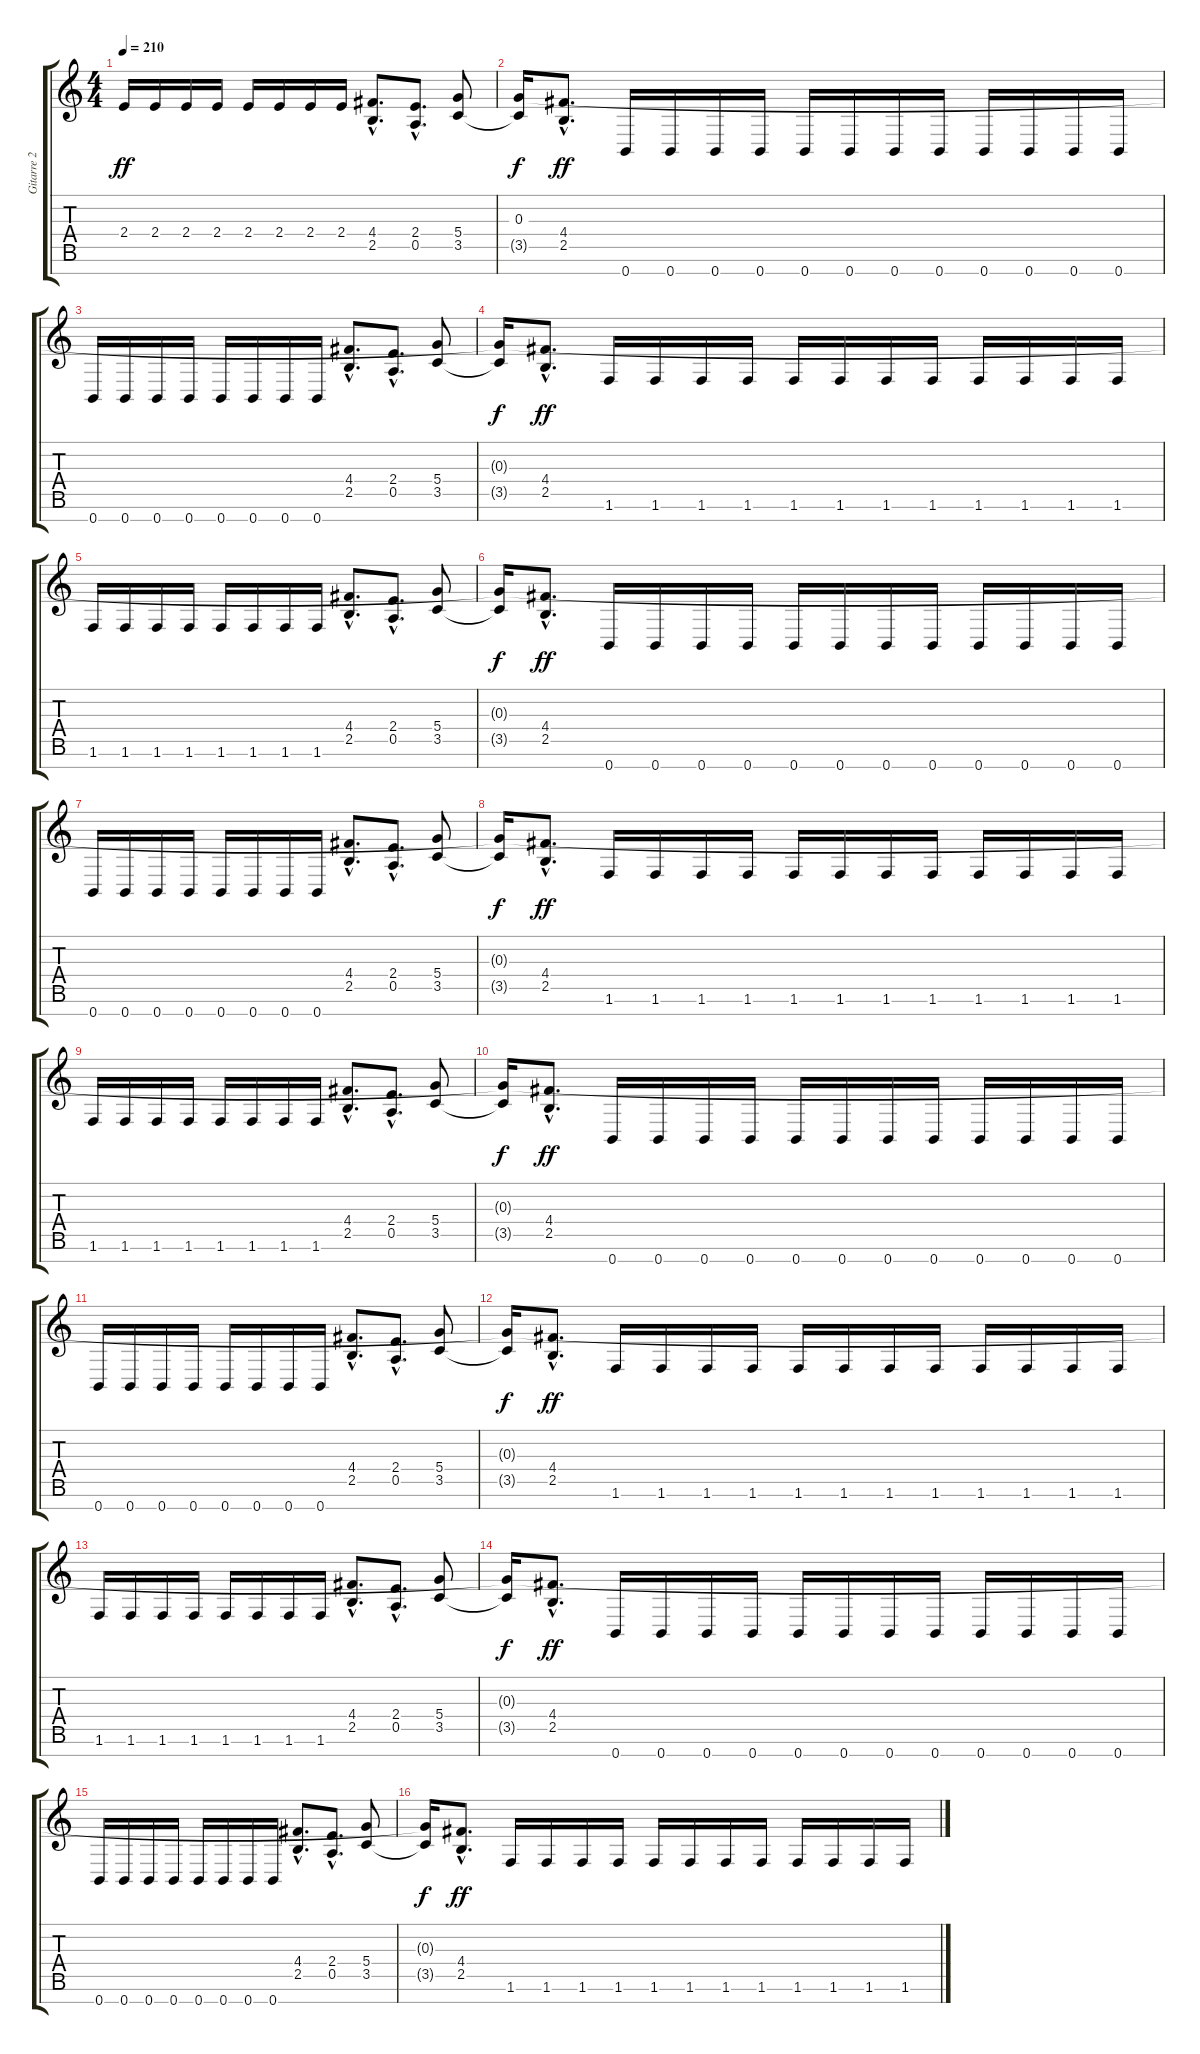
\track ("Gitarre 2" "Gitarre 2") {instrument distortionguitar}
\staff {score tabs}
\tuning (E4 B3 G3 D3 A2 E2 B1) {hide}
\ts (4 4)
\tempo 210
\clef g2
\ks c
2.4.16{dy ff} 2.4.16 2.4.16 2.4.16 2.4.16 2.4.16 2.4.16 2.4.16 (4.4{hac} 2.5{hac}).8{d} (2.4{hac} 0.5{hac}).8{d} (5.4 3.5).8 |
(0.3{t} 3.5{t}).16{dy f} (4.4{hac} 2.5{hac}).8{d dy ff} 0.7.16 0.7.16 0.7.16 0.7.16 0.7.16 0.7.16 0.7.16 0.7.16 0.7.16 0.7.16 0.7.16 0.7.16 |
0.7.16 0.7.16 0.7.16 0.7.16 0.7.16 0.7.16 0.7.16 0.7.16 (4.4{hac} 2.5{hac}).8{d} (2.4{hac} 0.5{hac}).8{d} (5.4 3.5).8 |
(0.3{t} 3.5{t}).16{dy f} (4.4{hac} 2.5{hac}).8{d dy ff} 1.6.16 1.6.16 1.6.16 1.6.16 1.6.16 1.6.16 1.6.16 1.6.16 1.6.16 1.6.16 1.6.16 1.6.16 |
1.6.16 1.6.16 1.6.16 1.6.16 1.6.16 1.6.16 1.6.16 1.6.16 (4.4{hac} 2.5{hac}).8{d} (2.4{hac} 0.5{hac}).8{d} (5.4 3.5).8 |
(0.3{t} 3.5{t}).16{dy f} (4.4{hac} 2.5{hac}).8{d dy ff} 0.7.16 0.7.16 0.7.16 0.7.16 0.7.16 0.7.16 0.7.16 0.7.16 0.7.16 0.7.16 0.7.16 0.7.16 |
0.7.16 0.7.16 0.7.16 0.7.16 0.7.16 0.7.16 0.7.16 0.7.16 (4.4{hac} 2.5{hac}).8{d} (2.4{hac} 0.5{hac}).8{d} (5.4 3.5).8 |
(0.3{t} 3.5{t}).16{dy f} (4.4{hac} 2.5{hac}).8{d dy ff} 1.6.16 1.6.16 1.6.16 1.6.16 1.6.16 1.6.16 1.6.16 1.6.16 1.6.16 1.6.16 1.6.16 1.6.16 |
1.6.16 1.6.16 1.6.16 1.6.16 1.6.16 1.6.16 1.6.16 1.6.16 (4.4{hac} 2.5{hac}).8{d} (2.4{hac} 0.5{hac}).8{d} (5.4 3.5).8 |
(0.3{t} 3.5{t}).16{dy f} (4.4{hac} 2.5{hac}).8{d dy ff} 0.7.16 0.7.16 0.7.16 0.7.16 0.7.16 0.7.16 0.7.16 0.7.16 0.7.16 0.7.16 0.7.16 0.7.16 |
0.7.16 0.7.16 0.7.16 0.7.16 0.7.16 0.7.16 0.7.16 0.7.16 (4.4{hac} 2.5{hac}).8{d} (2.4{hac} 0.5{hac}).8{d} (5.4 3.5).8 |
(0.3{t} 3.5{t}).16{dy f} (4.4{hac} 2.5{hac}).8{d dy ff} 1.6.16 1.6.16 1.6.16 1.6.16 1.6.16 1.6.16 1.6.16 1.6.16 1.6.16 1.6.16 1.6.16 1.6.16 |
1.6.16 1.6.16 1.6.16 1.6.16 1.6.16 1.6.16 1.6.16 1.6.16 (4.4{hac} 2.5{hac}).8{d} (2.4{hac} 0.5{hac}).8{d} (5.4 3.5).8 |
(0.3{t} 3.5{t}).16{dy f} (4.4{hac} 2.5{hac}).8{d dy ff} 0.7.16 0.7.16 0.7.16 0.7.16 0.7.16 0.7.16 0.7.16 0.7.16 0.7.16 0.7.16 0.7.16 0.7.16 |
0.7.16 0.7.16 0.7.16 0.7.16 0.7.16 0.7.16 0.7.16 0.7.16 (4.4{hac} 2.5{hac}).8{d} (2.4{hac} 0.5{hac}).8{d} (5.4 3.5).8 |
(0.3{t} 3.5{t}).16{dy f} (4.4{hac} 2.5{hac}).8{d dy ff} 1.6.16 1.6.16 1.6.16 1.6.16 1.6.16 1.6.16 1.6.16 1.6.16 1.6.16 1.6.16 1.6.16 1.6.16
